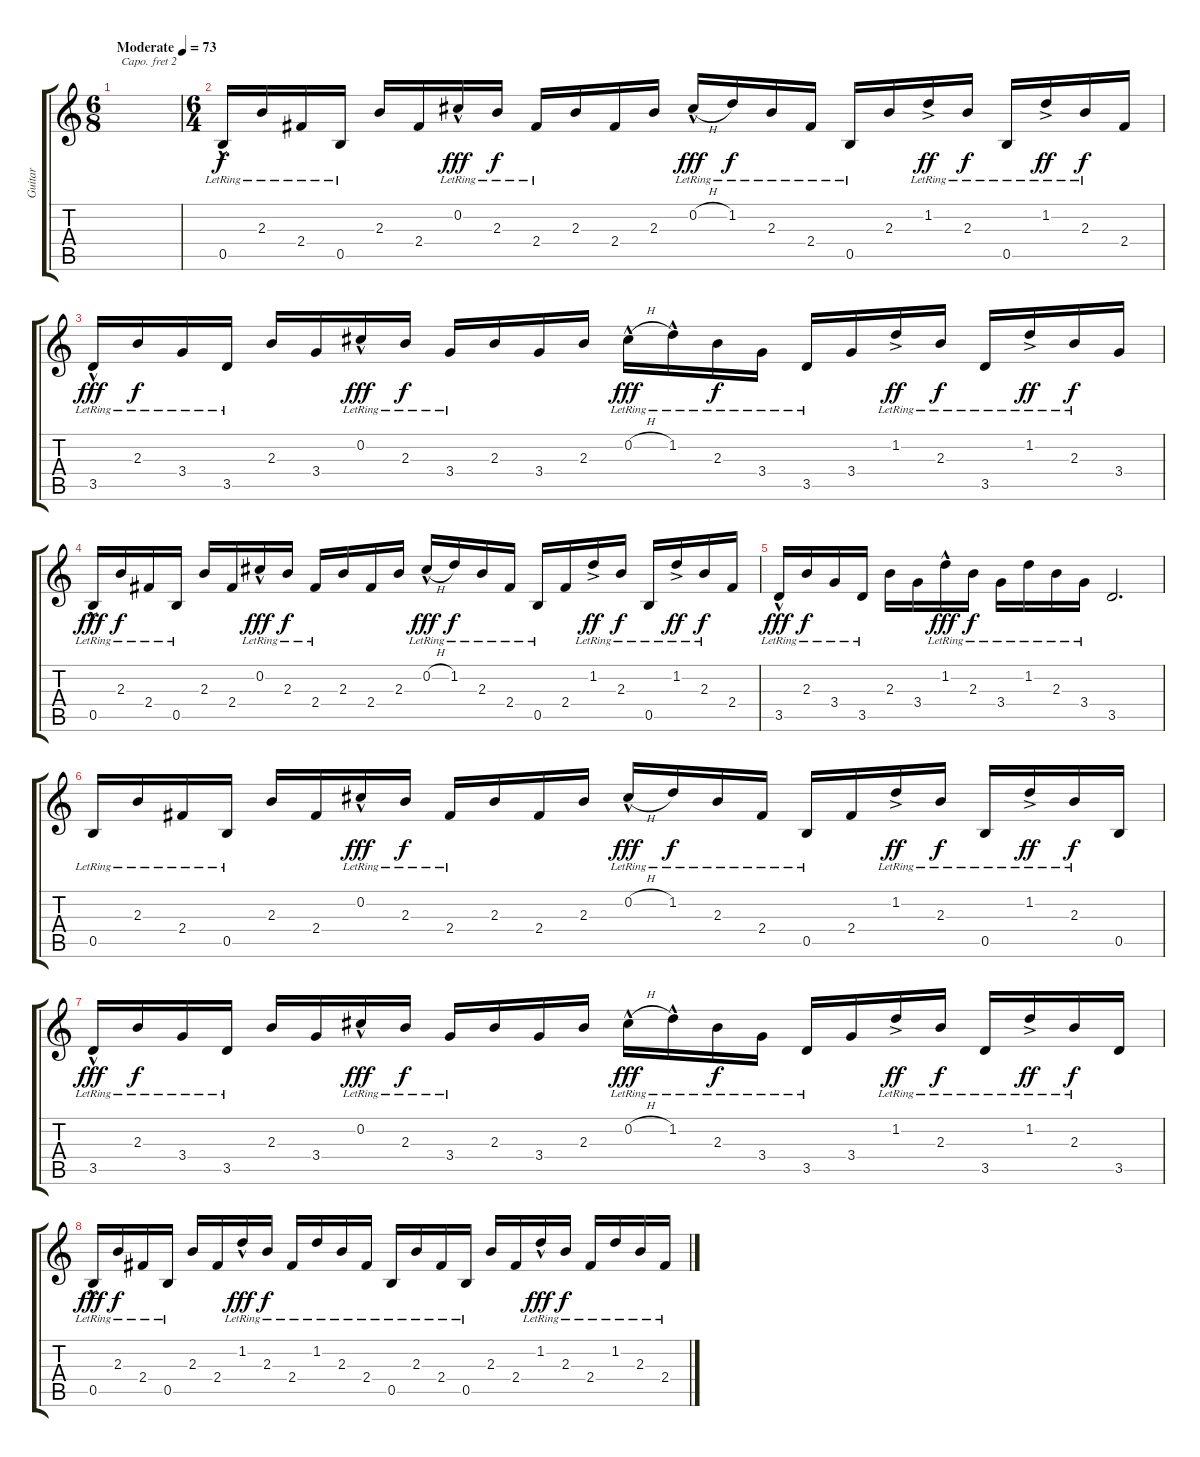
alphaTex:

\track ("Guitar" "Guitar") {instrument acousticguitarsteel}
\staff {score tabs}
\capo 2
\tuning (E4 B3 G3 D3 A2 E2) {hide}
\ts (6 8)
\tempo (73 "Moderate")
\clef g2
\ks c
|
\ts (6 4)
0.5{hac lr}.16 2.3{lr}.16{dy f} 2.4{lr}.16 0.5{lr}.16 2.3.16 2.4.16 0.2{hac lr}.16{dy fff} 2.3{lr}.16{dy f} 2.4{lr}.16 2.3.16 2.4.16 2.3.16 0.2{h hac lr}.16{dy fff} 1.2{lr}.16{dy f} 2.3{lr}.16 2.4{lr}.16 0.5{lr}.16 2.3.16 1.2{ac lr}.16{dy ff} 2.3{lr}.16{dy f} 0.5{lr}.16 1.2{ac lr}.16{dy ff} 2.3{lr}.16{dy f} 2.4.16 |
3.5{hac lr}.16{dy fff} 2.3{lr}.16{dy f} 3.4{lr}.16 3.5{lr}.16 2.3.16 3.4.16 0.2{hac lr}.16{dy fff} 2.3{lr}.16{dy f} 3.4{lr}.16 2.3.16 3.4.16 2.3.16 0.2{h hac lr}.16{dy fff} 1.2{hac lr}.16 2.3{lr}.16{dy f} 3.4{lr}.16 3.5{lr}.16 3.4.16 1.2{ac lr}.16{dy ff} 2.3{lr}.16{dy f} 3.5{lr}.16 1.2{ac lr}.16{dy ff} 2.3{lr}.16{dy f} 3.4.16 |
0.5{hac lr}.16{dy fff} 2.3{lr}.16{dy f} 2.4{lr}.16 0.5{lr}.16 2.3.16 2.4.16 0.2{hac lr}.16{dy fff} 2.3{lr}.16{dy f} 2.4{lr}.16 2.3.16 2.4.16 2.3.16 0.2{h hac lr}.16{dy fff} 1.2{lr}.16{dy f} 2.3{lr}.16 2.4{lr}.16 0.5{lr}.16 2.4.16 1.2{ac lr}.16{dy ff} 2.3{lr}.16{dy f} 0.5{lr}.16 1.2{ac lr}.16{dy ff} 2.3{lr}.16{dy f} 2.4.16 |
3.5{hac lr}.16{dy fff} 2.3{lr}.16{dy f} 3.4{lr}.16 3.5{lr}.16 2.3.16 3.4.16 1.2{hac lr}.16{dy fff} 2.3{lr}.16{dy f} 3.4{lr}.16 1.2{lr}.16 2.3{lr}.16 3.4{lr}.16 3.5.2{d} |
0.5{lr}.16 2.3{lr}.16 2.4{lr}.16 0.5{lr}.16 2.3.16 2.4.16 0.2{hac lr}.16{dy fff} 2.3{lr}.16{dy f} 2.4{lr}.16 2.3.16 2.4.16 2.3.16 0.2{h hac lr}.16{dy fff} 1.2{lr}.16{dy f} 2.3{lr}.16 2.4{lr}.16 0.5{lr}.16 2.4.16 1.2{ac lr}.16{dy ff} 2.3{lr}.16{dy f} 0.5{lr}.16 1.2{ac lr}.16{dy ff} 2.3{lr}.16{dy f} 0.5.16 |
3.5{hac lr}.16{dy fff} 2.3{lr}.16{dy f} 3.4{lr}.16 3.5{lr}.16 2.3.16 3.4.16 0.2{hac lr}.16{dy fff} 2.3{lr}.16{dy f} 3.4{lr}.16 2.3.16 3.4.16 2.3.16 0.2{h hac lr}.16{dy fff} 1.2{hac lr}.16 2.3{lr}.16{dy f} 3.4{lr}.16 3.5{lr}.16 3.4.16 1.2{ac lr}.16{dy ff} 2.3{lr}.16{dy f} 3.5{lr}.16 1.2{ac lr}.16{dy ff} 2.3{lr}.16{dy f} 3.5.16 |
0.5{hac lr}.16{dy fff} 2.3{lr}.16{dy f} 2.4{lr}.16 0.5{lr}.16 2.3.16 2.4.16 1.2{hac lr}.16{dy fff} 2.3{lr}.16{dy f} 2.4{lr}.16 1.2{lr}.16 2.3{lr}.16 2.4{lr}.16 0.5{lr}.16 2.3{lr}.16 2.4{lr}.16 0.5{lr}.16 2.3.16 2.4.16 1.2{hac lr}.16{dy fff} 2.3{lr}.16{dy f} 2.4{lr}.16 1.2{lr}.16 2.3{lr}.16 2.4{lr}.16
